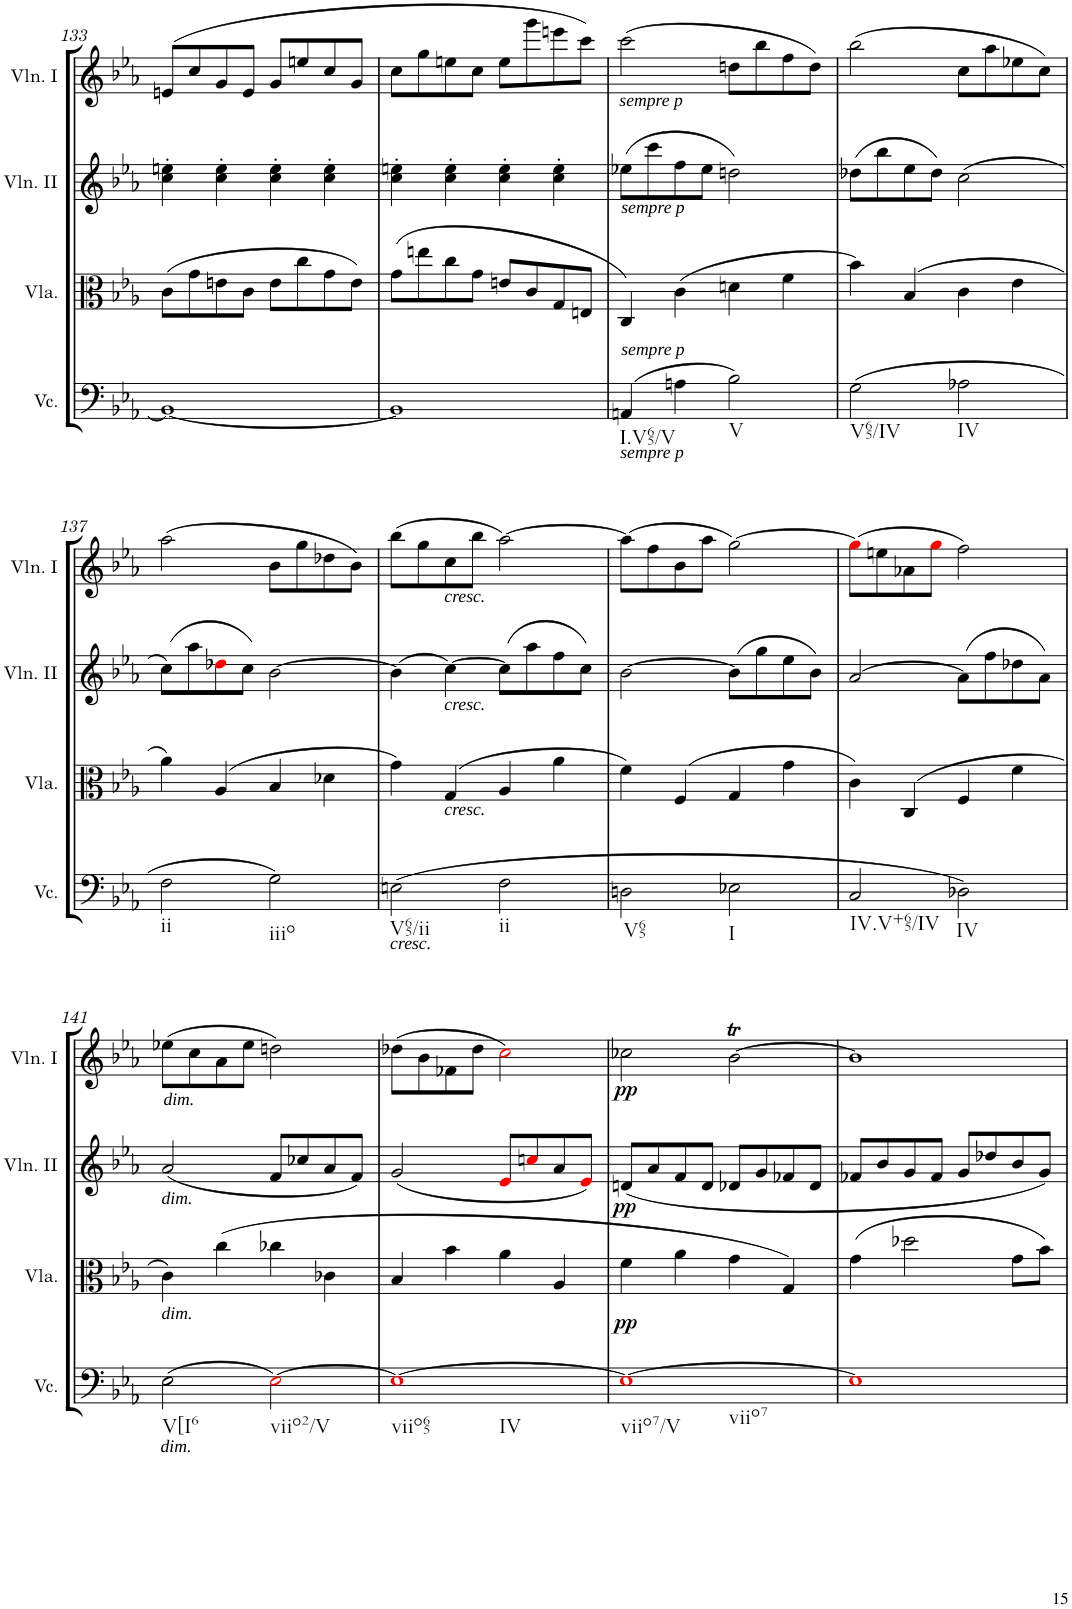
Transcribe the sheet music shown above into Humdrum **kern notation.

**kern	**kern	**dynam	**kern	**dynam	**kern	**dynam
*part4	*part3	*part3	*part2	*part2	*part1	*part1
*staff4	*staff3	*staff3	*staff2	*staff2	*staff1	*staff1
*I"Violoncello	*I"Viola	*	*I"Violin II	*	*I"Violin I	*
*I'Vc.	*I'Vla.	*	*I'Vln. II	*	*I'Vln. I	*
!!LO:PB:g=z
*clefF4	*clefC3	*	*clefG2	*	*clefG2	*
*k[b-e-a-]	*k[b-e-a-]	*	*k[b-e-a-]	*	*k[b-e-a-]	*
*M2/2	*M2/2	*	*M2/2	*	*M2/2	*
*met(c|)	*met(c|)	*	*met(c|)	*	*met(c|)	*
=133	=133	=133	=133	=133	=133	=133
1BB-_	(8c\L	.	4cc\' 4een\'	.	(8en/L	.
.	8g\	.	.	.	8cc/	.
.	8en\	.	4cc\' 4ee\'	.	8g/	.
.	8c\J	.	.	.	8e/J	.
.	8e\L	.	4cc\' 4ee\'	.	8g/L	.
.	8cc\	.	.	.	8een/	.
.	8g\	.	4cc\' 4ee\'	.	8cc/	.
.	8e\J)	.	.	.	8g/J	.
=134	=134	=134	=134	=134	=134	=134
1BB-]	(8g\L	.	4cc\' 4een\'	.	8cc\L	.
.	8een\	.	.	.	8gg\	.
.	8cc\	.	4cc\' 4ee\'	.	8een\	.
.	8g\J	.	.	.	8cc\J	.
.	8en/L	.	4cc\' 4ee\'	.	8ee\L	.
.	8c/	.	.	.	8ggg\	.
.	8G/	.	4cc\' 4ee\'	.	8eeen\	.
.	8En/J	.	.	.	8ccc\J)	.
=135	=135	=135	=135	=135	=135	=135
!	!	!	!	!	!LO:TX:b:i:t=sempre p	!
!	!	!	!LO:TX:b:i:t=sempre p	!	!	!
!LO:TX:b:i:t=sempre p	!	!	!	!	!	!
!LO:TX:a:i:t=sempre p	!	!	!	!	!	!
!LO:TX:b:t=I.V65/V	!	!	!	!	!	!
(4AAn/	4C/)	.	(8ee-X\L	.	(2ccc\	.
.	.	.	8ccc\	.	.	.
4An\	(4c\	.	8ff\	.	.	.
.	.	.	8ee-\J	.	.	.
!LO:TX:b:t=V	!	!	!	!	!	!
2B-\)	4dn\	.	2ddn\)	.	8ddn\L	.
.	.	.	.	.	8bb-\	.
.	4f\	.	.	.	8ff\	.
.	.	.	.	.	8dd\J)	.
=136	=136	=136	=136	=136	=136	=136
!LO:TX:b:t=V65/IV	!	!	!	!	!	!
(2G\	4b-\)	.	(8dd-X\L	.	(2bb-\	.
.	.	.	8bb-\	.	.	.
.	(4B-/	.	8ee-\	.	.	.
.	.	.	8dd-\J)	.	.	.
!LO:TX:b:t=IV	!	!	!	!	!	!
2A-X\	4c\	.	(2cc\	.	8cc\L	.
.	.	.	.	.	8aa-\	.
.	4e-\	.	.	.	8ee-X\	.
.	.	.	.	.	8cc\J)	.
!!LO:LB:g=z
=137	=137	=137	=137	=137	=137	=137
!LO:TX:b:t=ii	!	!	!	!	!	!
2F\	4a-\)	.	(8cc\L)	.	(2aa-\	.
.	.	.	8aa-\	.	.	.
.	(4A-/	.	8dd-Xi\	.	.	.
.	.	.	8cc\J)	.	.	.
!LO:TX:b:t=iiio	!	!	!	!	!	!
2G\)	4B-/	.	[2b-\	.	8b-\L	.
.	.	.	.	.	8gg\	.
.	4d-X\	.	.	.	8dd-X\	.
.	.	.	.	.	8b-\J)	.
=138	=138	=138	=138	=138	=138	=138
!LO:TX:b:i:t=cresc.	!	!	!	!	!	!
!LO:TX:b:t=V65/ii	!	!	!	!	!	!
(2En\	4g\)	.	(4b-\]	.	(8bb-\L	.
.	.	.	.	.	8gg\	.
!	!	!	!	!	!LO:TX:b:i:t=cresc.	!
!	!	!	!LO:TX:b:i:t=cresc.	!	!	!
!	!LO:TX:b:i:t=cresc.	!	!	!	!	!
.	(4G/	.	[4cc\)	.	8cc\	.
.	.	.	.	.	8bb-\J	.
!LO:TX:b:t=ii	!	!	!	!	!	!
2F\	4A-/	.	(8cc\L]	.	[2aa-\)	.
.	.	.	8aa-\	.	.	.
.	4a-\	.	8ff\	.	.	.
.	.	.	8cc\J)	.	.	.
=139	=139	=139	=139	=139	=139	=139
!LO:TX:b:t=V65	!	!	!	!	!	!
2Dn\	4f\)	.	[2b-\	.	(8aa-\L]	.
.	.	.	.	.	8ff\	.
.	(4F/	.	.	.	8b-\	.
.	.	.	.	.	8aa-\J	.
!LO:TX:b:t=I	!	!	!	!	!	!
2E-X\	4G/	.	(8b-\L]	.	[2gg\)	.
.	.	.	8gg\	.	.	.
.	4g\	.	8ee-\	.	.	.
.	.	.	8b-\J)	.	.	.
=140	=140	=140	=140	=140	=140	=140
!LO:TX:b:t=IV.V+65/IV	!	!	!	!	!	!
2C/	4c\)	.	[2a-/	.	(8ggi\L]	.
.	.	.	.	.	8een\	.
.	(4C/	.	.	.	8a-X\	.
.	.	.	.	.	8ggi\J	.
!LO:TX:b:t=IV	!	!	!	!	!	!
2D-X\)	4F/	.	(8a-\L]	.	2ff\)	.
.	.	.	8ff\	.	.	.
.	4f\	.	8dd-X\	.	.	.
.	.	.	8a-\J)	.	.	.
!!LO:LB:g=z
=141	=141	=141	=141	=141	=141	=141
!	!	!	!	!	!LO:TX:b:i:t=dim.	!
!	!	!	!LO:TX:b:i:t=dim.	!	!	!
!	!LO:TX:b:i:t=dim.	!	!	!	!	!
!LO:TX:b:i:t=dim.	!	!	!	!	!	!
!LO:TX:b:t=V[I6	!	!	!	!	!	!
(2E-\	4c\)	.	(2a-/	.	(8ee-X\L	.
.	.	.	.	.	8cc\	.
.	(4cc\	.	.	.	8a-\	.
.	.	.	.	.	8ee-\J	.
!LO:TX:b:t=viio2/V	!	!	!	!	!	!
[2E-i\)	4cc-X\	.	8f/L	.	2ddn\)	.
.	.	.	8cc-X/	.	.	.
.	4c-X\	.	8a-/	.	.	.
.	.	.	8f/J)	.	.	.
=142	=142	=142	=142	=142	=142	=142
!LO:TX:b:t=viio65	!	!	!	!	!	!
!LO:TX:b:t=IV	!	!	!	!	!	!
1E-i_	4B-/	.	(2g/	.	(8dd-X\L	.
.	.	.	.	.	8b-\	.
.	4b-\	.	.	.	8f-X\	.
.	.	.	.	.	8dd-\J	.
.	4a-\	.	8e-i/L	.	2cci\)	.
.	.	.	8ccni/	.	.	.
.	4A-/	.	8a-/	.	.	.
.	.	.	8e-i/J)	.	.	.
=143	=143	=143	=143	=143	=143	=143
!LO:TX:b:t=viio7/V	!	!	!	!	!	!
!LO:TX:b:t=viio7	!	!	!	!	!	!
!	!	!LO:DY:b	!	!	!	!LO:DY:b
1E-i_	4f\	pp	(8dn/L	.	2cc-X\	pp
!	!	!	!	!LO:DY:b	!	!
.	.	.	8a-/	pp	.	.
.	4a-\	.	8f/	.	.	.
.	.	.	8d/J	.	.	.
.	4g\	.	8d-X/L	.	[2b-T\	.
.	.	.	8g/	.	.	.
.	4G/)	.	8f-X/	.	.	.
.	.	.	8d-/J	.	.	.
=144	=144	=144	=144	=144	=144	=144
1E-i]	(4g\	.	8f-X/L	.	1b-]	.
.	.	.	8b-/	.	.	.
.	2dd-X\	.	8g/	.	.	.
.	.	.	8f-/J	.	.	.
.	.	.	8g/L	.	.	.
.	.	.	8dd-X/	.	.	.
.	8g\L	.	8b-/	.	.	.
.	8b-\J)	.	8g/J)	.	.	.
=	=	=	=	=	=	=
*-	*-	*-	*-	*-	*-	*-
